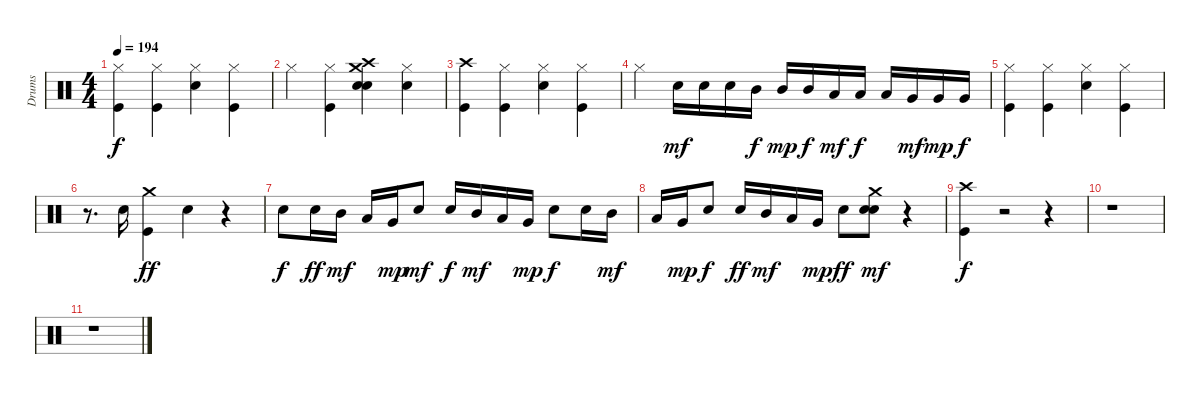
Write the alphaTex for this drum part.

\track ("Drums" "Drums") {instrument percussion}
\staff {score}
\articulation defaults
\ts (4 4)
\tempo 194
\clef neutral
\ks c
("Kick (hit)" "Hi-Hat (closed)").4{dy f} ("Kick (hit)" "Hi-Hat (closed)").4 ("Snare (hit) 2" "Hi-Hat (closed)").4 ("Kick (hit)" "Hi-Hat (closed)").4 |
"Hi-Hat (closed)".4 ("Kick (hit)" "Hi-Hat (closed)").4 ("Snare (hit) 2" "Snare (hit)" "Crash medium (hit)" "Crash high (hit)").4 ("Snare (hit) 2" "Hi-Hat (closed)").4 |
("Kick (hit)" "Crash high (hit)").4 ("Kick (hit)" "Hi-Hat (closed)").4 ("Snare (hit) 2" "Hi-Hat (closed)").4 ("Kick (hit)" "Hi-Hat (closed)").4 |
"Hi-Hat (closed)".4 "Snare (hit) 2".16{dy mf} "Snare (hit) 2".16 "Snare (hit) 2".16 "Mid Tom (hit)".16{dy f} "Mid Tom (hit)".16{dy mp} "Mid Tom (hit)".16{dy f} "Low Tom (hit)".16{dy mf} "Low Tom (hit)".16{dy f} "Low Tom (hit)".16 "Very Low Tom (hit)".16{dy mf} "Very Low Tom (hit)".16{dy mp} "Very Low Tom (hit)".16{dy f} |
("Kick (hit)" "Hi-Hat (closed)").4 ("Kick (hit)" "Hi-Hat (closed)").4 ("Snare (hit) 2" "Hi-Hat (closed)").4 ("Kick (hit)" "Hi-Hat (closed)").4 |
r.8{d} "Snare (hit) 2".16 ("Kick (hit)" "Crash medium (hit)").4{dy ff} "Snare (hit) 2".4 r.4 |
"Snare (hit) 2".8{dy f} "Snare (hit) 2".16{dy ff} "Mid Tom (hit)".16{dy mf} "Low Tom (hit)".16 "Very Low Tom (hit)".16{dy mp} "Snare (hit) 2".8{dy mf} "Snare (hit) 2".16{dy f} "Mid Tom (hit)".16{dy mf} "Low Tom (hit)".16 "Very Low Tom (hit)".16{dy mp} "Snare (hit) 2".8{dy f} "Snare (hit) 2".16 "Mid Tom (hit)".16{dy mf} |
"Low Tom (hit)".16 "Very Low Tom (hit)".16{dy mp} "Snare (hit) 2".8{dy f} "Snare (hit) 2".16{dy ff} "Mid Tom (hit)".16{dy mf} "Low Tom (hit)".16 "Very Low Tom (hit)".16{dy mp} "Snare (hit) 2".8{dy ff} ("Snare (hit)" "Snare (hit) 2" "Crash medium (hit)").8{dy mf} r.4 |
("Kick (hit)" "Crash high (hit)").4{dy f} r.2 r.4 |
r.1 |
r.1
